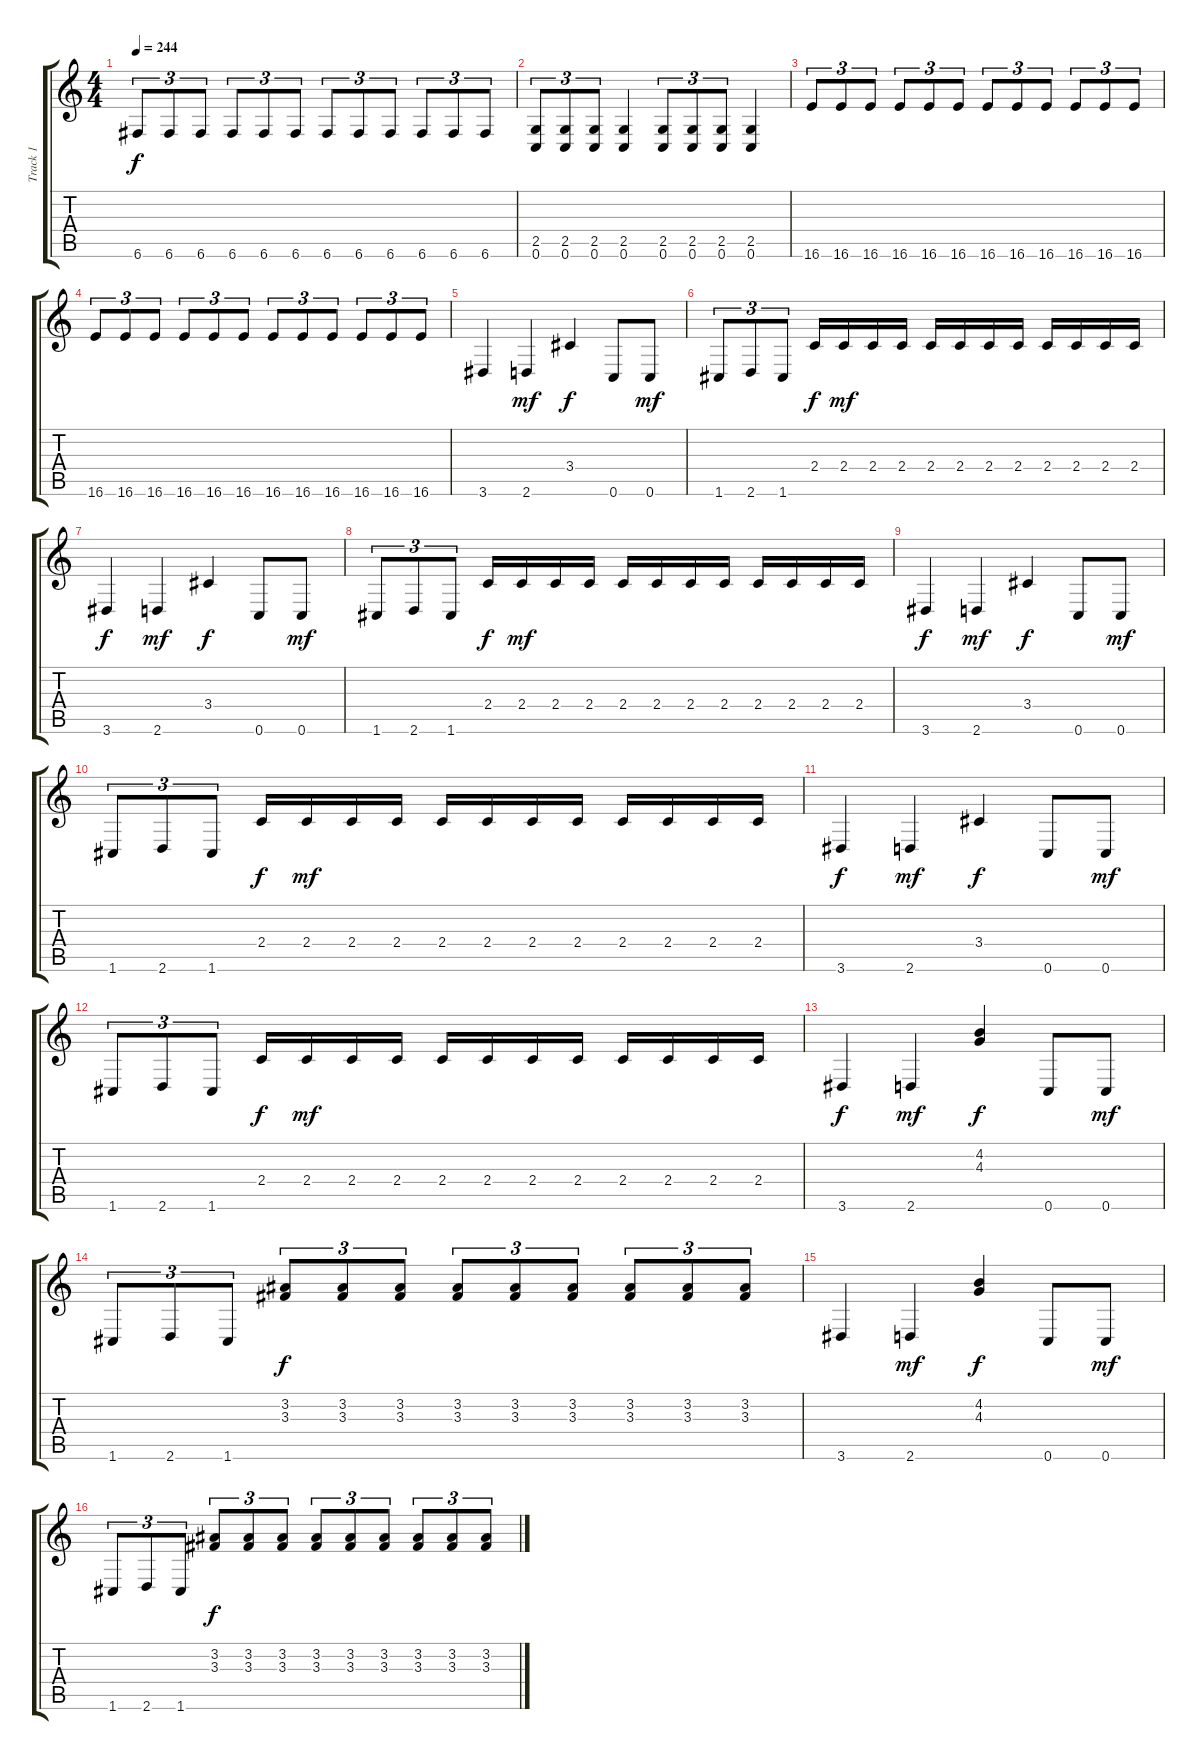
\track ("Track 1" "Track 1") {instrument distortionguitar}
\staff {score tabs}
\tuning (C4 G3 Eb3 Bb2 F2 C2) {hide}
\ts (4 4)
\tempo 244
\clef g2
\ks c
6.6.8{tu (3 2) dy f} 6.6.8{tu (3 2)} 6.6.8{tu (3 2)} 6.6.8{tu (3 2)} 6.6.8{tu (3 2)} 6.6.8{tu (3 2)} 6.6.8{tu (3 2)} 6.6.8{tu (3 2)} 6.6.8{tu (3 2)} 6.6.8{tu (3 2)} 6.6.8{tu (3 2)} 6.6.8{tu (3 2)} |
(2.5 0.6).8{tu (3 2)} (2.5 0.6).8{tu (3 2)} (2.5 0.6).8{tu (3 2)} (2.5 0.6).4 (2.5 0.6).8{tu (3 2)} (2.5 0.6).8{tu (3 2)} (2.5 0.6).8{tu (3 2)} (2.5 0.6).4 |
16.6.8{tu (3 2)} 16.6.8{tu (3 2)} 16.6.8{tu (3 2)} 16.6.8{tu (3 2)} 16.6.8{tu (3 2)} 16.6.8{tu (3 2)} 16.6.8{tu (3 2)} 16.6.8{tu (3 2)} 16.6.8{tu (3 2)} 16.6.8{tu (3 2)} 16.6.8{tu (3 2)} 16.6.8{tu (3 2)} |
16.6.8{tu (3 2)} 16.6.8{tu (3 2)} 16.6.8{tu (3 2)} 16.6.8{tu (3 2)} 16.6.8{tu (3 2)} 16.6.8{tu (3 2)} 16.6.8{tu (3 2)} 16.6.8{tu (3 2)} 16.6.8{tu (3 2)} 16.6.8{tu (3 2)} 16.6.8{tu (3 2)} 16.6.8{tu (3 2)} |
3.6.4 2.6.4{dy mf} 3.4.4{dy f} 0.6.8 0.6.8{dy mf} |
1.6.8{tu (3 2)} 2.6.8{tu (3 2)} 1.6.8{tu (3 2)} 2.4.16{dy f} 2.4.16{dy mf} 2.4.16 2.4.16 2.4.16 2.4.16 2.4.16 2.4.16 2.4.16 2.4.16 2.4.16 2.4.16 |
3.6.4{dy f} 2.6.4{dy mf} 3.4.4{dy f} 0.6.8 0.6.8{dy mf} |
1.6.8{tu (3 2)} 2.6.8{tu (3 2)} 1.6.8{tu (3 2)} 2.4.16{dy f} 2.4.16{dy mf} 2.4.16 2.4.16 2.4.16 2.4.16 2.4.16 2.4.16 2.4.16 2.4.16 2.4.16 2.4.16 |
3.6.4{dy f} 2.6.4{dy mf} 3.4.4{dy f} 0.6.8 0.6.8{dy mf} |
1.6.8{tu (3 2)} 2.6.8{tu (3 2)} 1.6.8{tu (3 2)} 2.4.16{dy f} 2.4.16{dy mf} 2.4.16 2.4.16 2.4.16 2.4.16 2.4.16 2.4.16 2.4.16 2.4.16 2.4.16 2.4.16 |
3.6.4{dy f} 2.6.4{dy mf} 3.4.4{dy f} 0.6.8 0.6.8{dy mf} |
1.6.8{tu (3 2)} 2.6.8{tu (3 2)} 1.6.8{tu (3 2)} 2.4.16{dy f} 2.4.16{dy mf} 2.4.16 2.4.16 2.4.16 2.4.16 2.4.16 2.4.16 2.4.16 2.4.16 2.4.16 2.4.16 |
3.6.4{dy f} 2.6.4{dy mf} (4.2 4.3).4{dy f} 0.6.8 0.6.8{dy mf} |
1.6.8{tu (3 2)} 2.6.8{tu (3 2)} 1.6.8{tu (3 2)} (3.2 3.3).8{tu (3 2) dy f} (3.2 3.3).8{tu (3 2)} (3.2 3.3).8{tu (3 2)} (3.2 3.3).8{tu (3 2)} (3.2 3.3).8{tu (3 2)} (3.2 3.3).8{tu (3 2)} (3.2 3.3).8{tu (3 2)} (3.2 3.3).8{tu (3 2)} (3.2 3.3).8{tu (3 2)} |
3.6.4 2.6.4{dy mf} (4.2 4.3).4{dy f} 0.6.8 0.6.8{dy mf} |
1.6.8{tu (3 2)} 2.6.8{tu (3 2)} 1.6.8{tu (3 2)} (3.2 3.3).8{tu (3 2) dy f} (3.2 3.3).8{tu (3 2)} (3.2 3.3).8{tu (3 2)} (3.2 3.3).8{tu (3 2)} (3.2 3.3).8{tu (3 2)} (3.2 3.3).8{tu (3 2)} (3.2 3.3).8{tu (3 2)} (3.2 3.3).8{tu (3 2)} (3.2 3.3).8{tu (3 2)}
